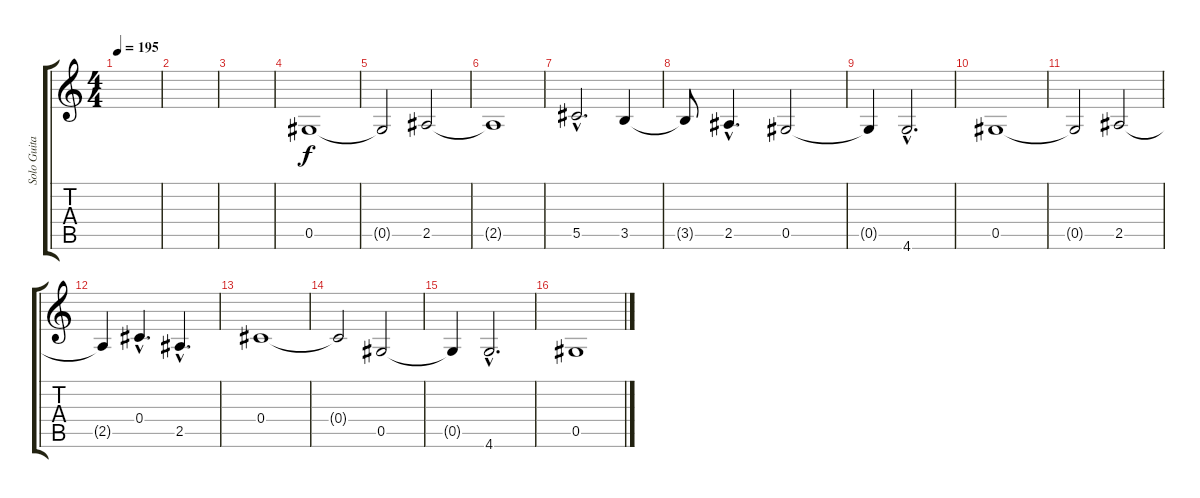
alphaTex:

\track ("Solo Guitar" "Solo Guita") {instrument distortionguitar}
\staff {score tabs}
\tuning (Eb4 Bb3 Gb3 Db3 Ab2 Eb2) {hide}
\ts (4 4)
\tempo 195
\clef g2
\ks c
|
|
|
0.5.1 |
0.5{t}.2 2.5.2 |
2.5{t}.1 |
5.5{hac}.2{d} 3.5.4 |
3.5{t}.8 2.5{hac}.4{d} 0.5.2 |
0.5{t}.4 4.6{hac}.2{d} |
0.5.1 |
0.5{t}.2 2.5.2 |
2.5{t}.4 0.4{hac}.4{d} 2.5{hac}.4{d} |
0.4.1 |
0.4{t}.2 0.5.2 |
0.5{t}.4 4.6{hac}.2{d} |
0.5.1
